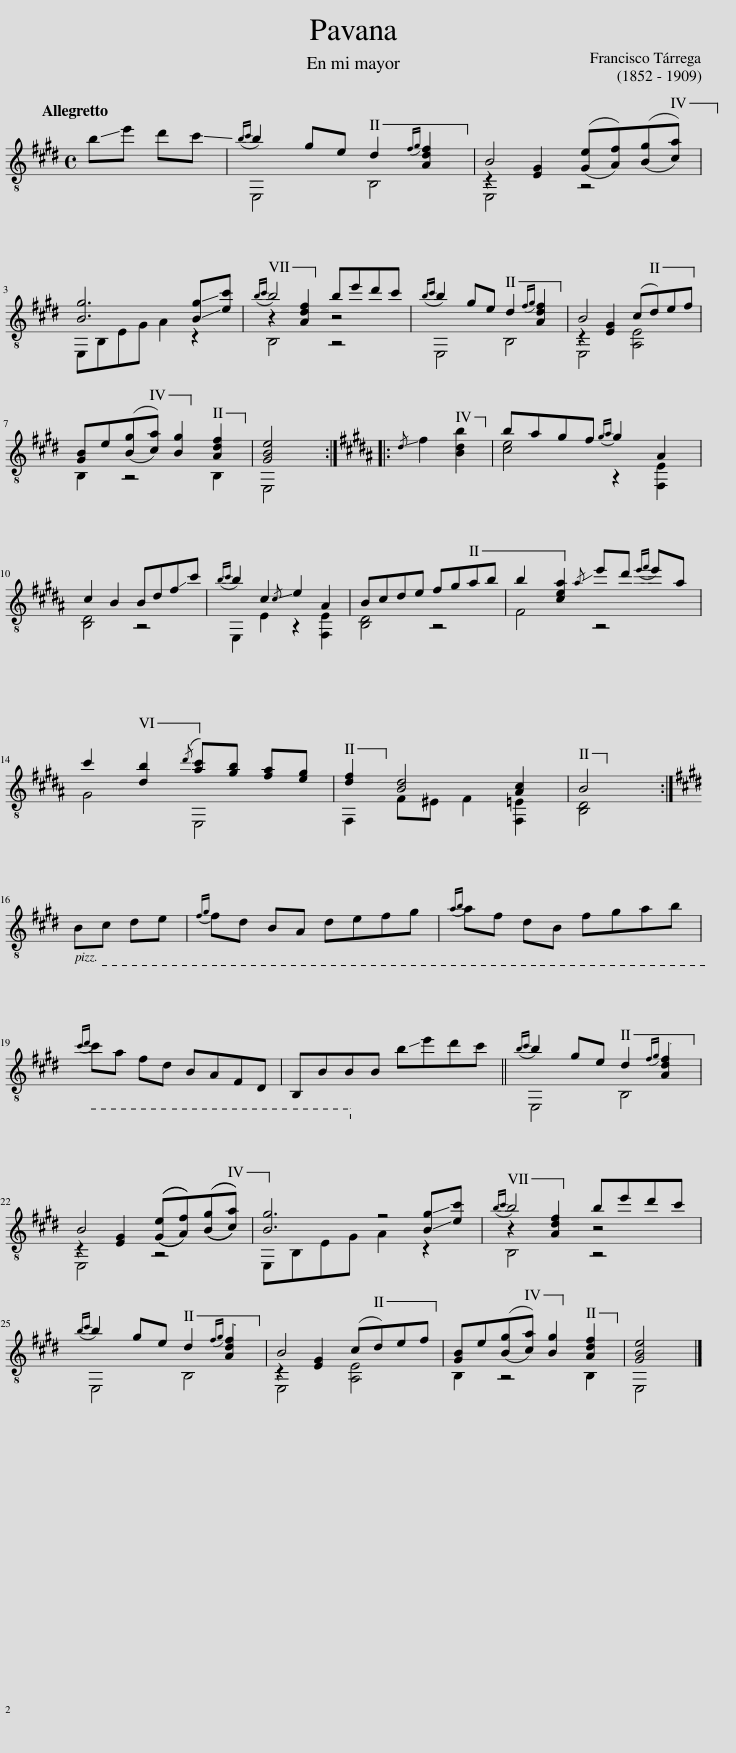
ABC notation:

X:1
%%score ( 1 2 3 )
L:1/8
Q:1/4=120
M:4/4
I:linebreak $
K:E
V:1 treble-8
V:2 treble-8
V:3 treble-8
V:1
 !-(!b!-)!e' d'!-(!c' |(!-)!{bc')} b2 ge d2({fg)} [Adf]2 | B4 (([Ge][Af]))(([Bg][ca])) |$ [Bg]6 !-(![Bg]!-)![ec'] |{/bc'} b4 be'd'c' | %5
({bc')} b2 ge d2({fg)} [Adf]2 | B4 (cd)ef |$ [GB]e(([Bg][ca])) [Bg]2 [Adf]2 | [GBe]4 ::[K:B]!-(!{/d} !-)!f2 [Bdb]2 | %10
 bagf({ga)} g2 A2 |$ c2 B2 Bd!-(!f!-)!c' |({bc')} b2 c2!-(!{/c} !-)!e2 A2 | Bcde fgab | b2 [cea]2!-(!{/a} !-)!e'd'({e'f')} e'a |$ %15
 c'2 [db]2{/d'} [ac'][gb] [fa][eg] | [df]2 [Bd]4 [Ac]2 | B4 :|$[K:E] Bc de |({fg)} fd BA defg | %20
({ab)} af dB fgab |$({c'd')} c'a fd BAFD | B,BBB !-(!b!-)!e'd'c' ||{bc'} b2 ge d2({fg)} [Adf]2 |$ B4 (((([Ge][Af]))))(((([Bg][ca])))) | %25
 [Bg]6 !-(![Bg]!-)![ec'] |{/bc'} b4 be'd'c' |${bc'} b2 ge d2({fg)} [Adf]2 | B4 (cd)ef | [GB]e(([Bg][ca])) [Bg]2 [Adf]2 | %30
 [GBe]4 |] %31
V:2
 x4 | E,4 B,4 | E,4 z4 |$ E,B,EG A2 z2 | B,4 z4 | %5
 E,4 B,4 | E,4 [A,E]4 |$ B,2 z4 B,2 | E,4 ::[K:B] x4 | %10
 [ce]4 z2 [F,E]2 |$ [B,D]4 z4 | E,2 E2 z2 [F,E]2 | [B,D]4 z4 | F4 z4 |$ %15
 G4 E,4 | F,2 F^E F2 [F,=E]2 | [B,D]4 :|$[K:E] x4 | x8 | %20
 x8 |$ x8 | x8 || E,4 B,4 |$ E,4 z4 | %25
 E,B,EG A2 z2 | B,4 z4 |$ E,4 B,4 | E,4 [A,E]4 | B,2 z4 B,2 | %30
 E,4 |] %31
V:3
 x4 | x8 | z2 [EG]2 x4 |$ x8 | z2 [Adf]2 z4 | %5
 x8 | z2 [EG]2 x4 |$ x8 | x4 ::[K:B] x4 | %10
 x8 |$ x8 | x8 | x8 | x8 |$ %15
 x8 | x8 | x4 :|$[K:E] x4 | x8 | %20
 x8 |$ x8 | x8 || x8 |$ z2 [EG]2 x4 | %25
 x4 z4 | z2 [Adf]2 z4 |$ x8 | z2 [EG]2 x4 | x8 | %30
 x4 |] %31
